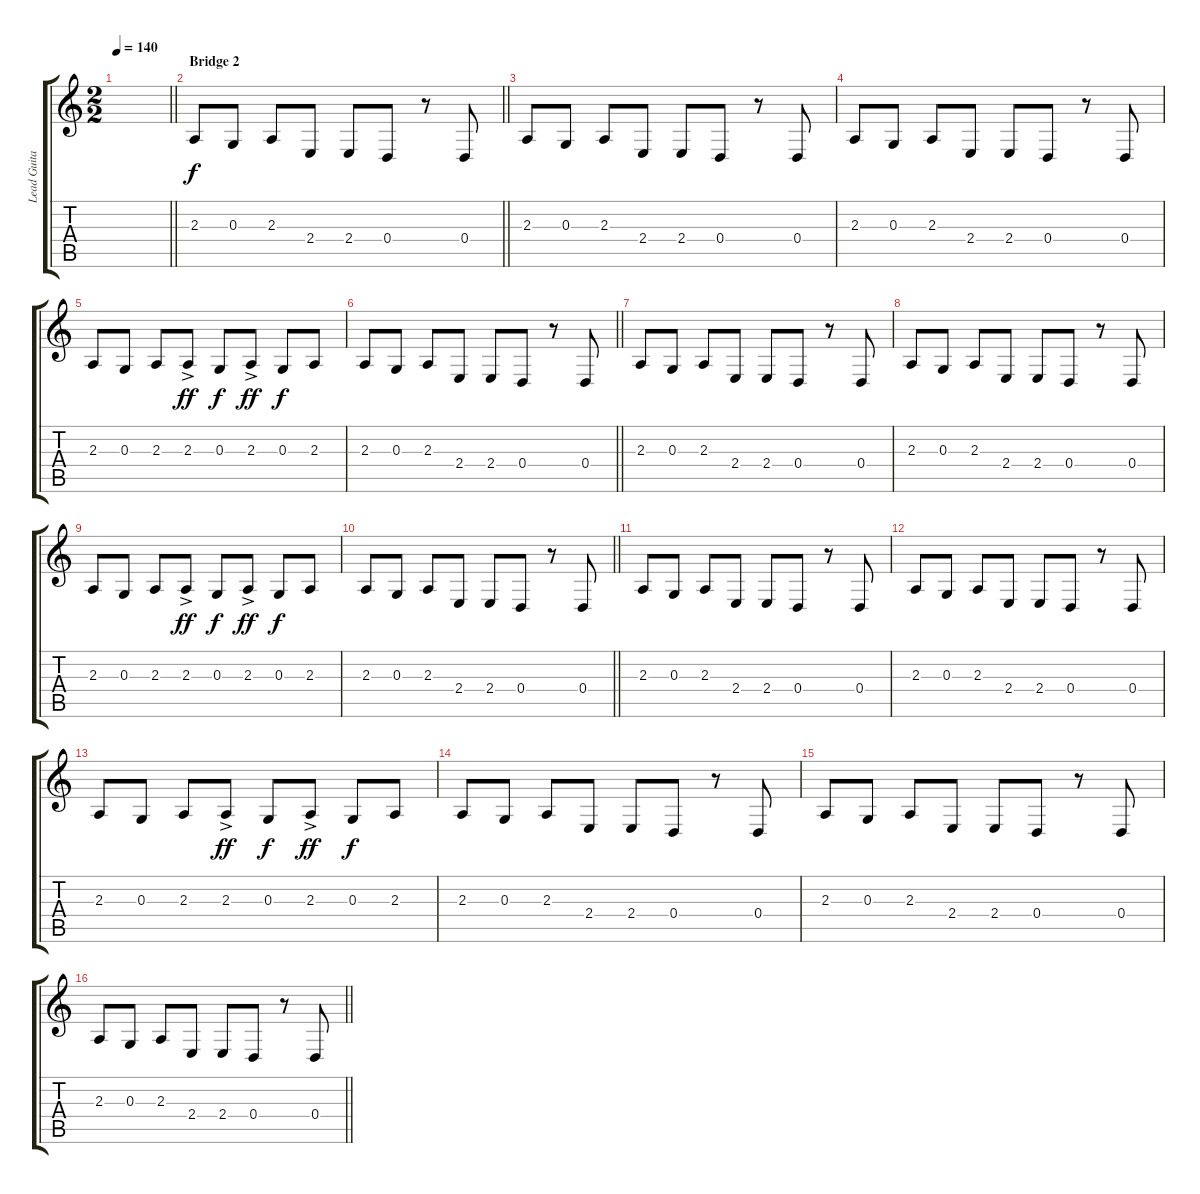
\track ("Lead Guitar" "Lead Guita") {instrument koto}
\staff {score tabs}
\tuning (E4 B3 G3 D3 A2 E2) {hide}
\ts (2 2)
\tempo 140
\clef g2
\barLineRight lightlight
\ks c
|
\section ("" "Bridge 2")
\barLineRight lightlight
2.3.8 0.3.8 2.3.8 2.4.8 2.4.8 0.4.8 r.8 0.4.8 |
2.3.8 0.3.8 2.3.8 2.4.8 2.4.8 0.4.8 r.8 0.4.8 |
2.3.8 0.3.8 2.3.8 2.4.8 2.4.8 0.4.8 r.8 0.4.8 |
2.3.8 0.3.8 2.3.8 2.3{ac}.8{dy ff} 0.3.8{dy f} 2.3{ac}.8{dy ff} 0.3.8{dy f} 2.3.8 |
\barLineRight lightlight
2.3.8 0.3.8 2.3.8 2.4.8 2.4.8 0.4.8 r.8 0.4.8 |
2.3.8 0.3.8 2.3.8 2.4.8 2.4.8 0.4.8 r.8 0.4.8 |
2.3.8 0.3.8 2.3.8 2.4.8 2.4.8 0.4.8 r.8 0.4.8 |
2.3.8 0.3.8 2.3.8 2.3{ac}.8{dy ff} 0.3.8{dy f} 2.3{ac}.8{dy ff} 0.3.8{dy f} 2.3.8 |
\barLineRight lightlight
2.3.8 0.3.8 2.3.8 2.4.8 2.4.8 0.4.8 r.8 0.4.8 |
2.3.8 0.3.8 2.3.8 2.4.8 2.4.8 0.4.8 r.8 0.4.8 |
2.3.8 0.3.8 2.3.8 2.4.8 2.4.8 0.4.8 r.8 0.4.8 |
2.3.8 0.3.8 2.3.8 2.3{ac}.8{dy ff} 0.3.8{dy f} 2.3{ac}.8{dy ff} 0.3.8{dy f} 2.3.8 |
2.3.8 0.3.8 2.3.8 2.4.8 2.4.8 0.4.8 r.8 0.4.8 |
2.3.8 0.3.8 2.3.8 2.4.8 2.4.8 0.4.8 r.8 0.4.8 |
\barLineRight lightlight
2.3.8 0.3.8 2.3.8 2.4.8 2.4.8 0.4.8 r.8 0.4.8
